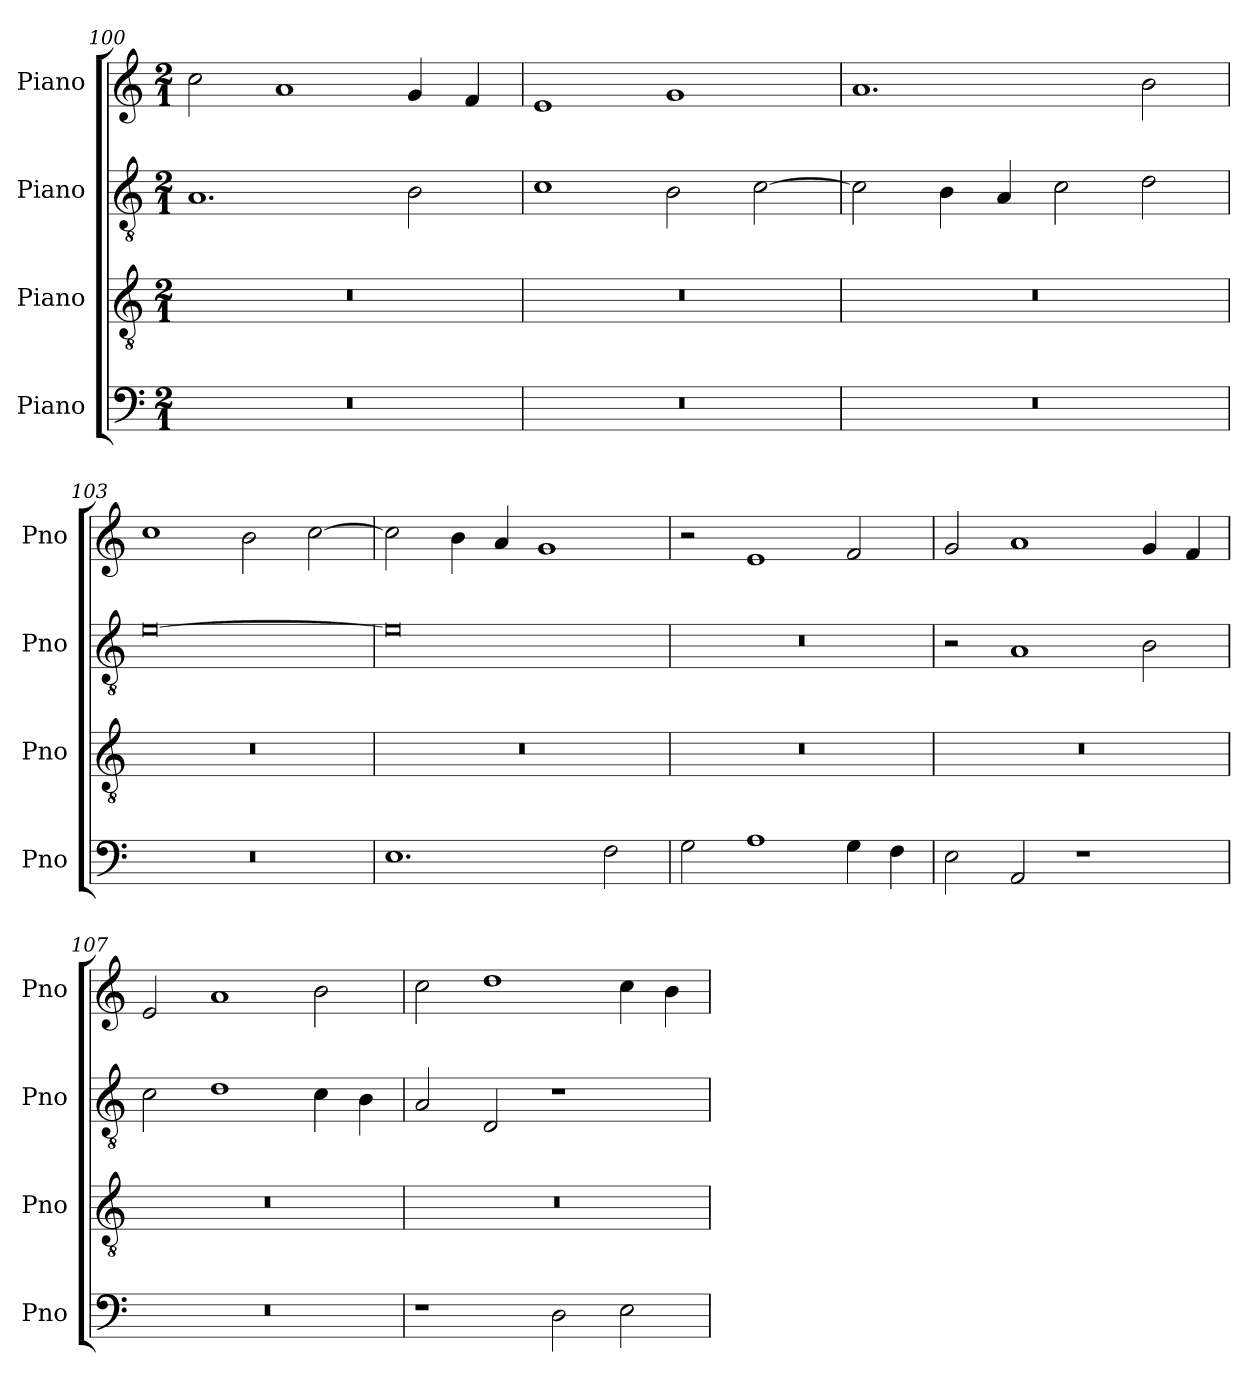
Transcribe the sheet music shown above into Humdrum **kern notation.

**kern	**kern	**kern	**kern
*part4	*part3	*part2	*part1
*staff4	*staff3	*staff2	*staff1
*I"Piano	*I"Piano	*I"Piano	*I"Piano
*I'Pno	*I'Pno	*I'Pno	*I'Pno
*clefF4	*clefGv2	*clefGv2	*clefG2
*k[]	*k[]	*k[]	*k[]
*M2/1	*M2/1	*M2/1	*M2/1
=100	=100	=100	=100
0r	0r	1.A	2cc\
.	.	.	1a
.	.	2B\	4g/
.	.	.	4f/
=101	=101	=101	=101
0r	0r	1c	1e
.	.	2B\	1g
.	.	[2c\	.
!!LO:LB:g=z
=102	=102	=102	=102
0r	0r	2c\]	1.a
.	.	4B\	.
.	.	4A/	.
.	.	2c\	.
.	.	2d\	2b\
=103	=103	=103	=103
0r	0r	[0e	1cc
.	.	.	2b\
.	.	.	[2cc\
=104	=104	=104	=104
1.E	0r	0e]	2cc\]
.	.	.	4b\
.	.	.	4a/
.	.	.	1g
2F\	.	.	.
=105	=105	=105	=105
2G\	0r	0r	2r
1A	.	.	1e
4G\	.	.	2f/
4F\	.	.	.
!!LO:PB:g=z
=106	=106	=106	=106
2E\	0r	2r	2g/
2AA/	.	1A	1a
1r	.	.	.
.	.	2B\	4g/
.	.	.	4f/
=107	=107	=107	=107
0r	0r	2c\	2e/
.	.	1d	1a
.	.	4c\	2b\
.	.	4B\	.
=108	=108	=108	=108
1r	0r	2A/	2cc\
.	.	2D/	1dd
2D\	.	1r	.
2E\	.	.	4cc\
.	.	.	4b\
=	=	=	=
*-	*-	*-	*-
